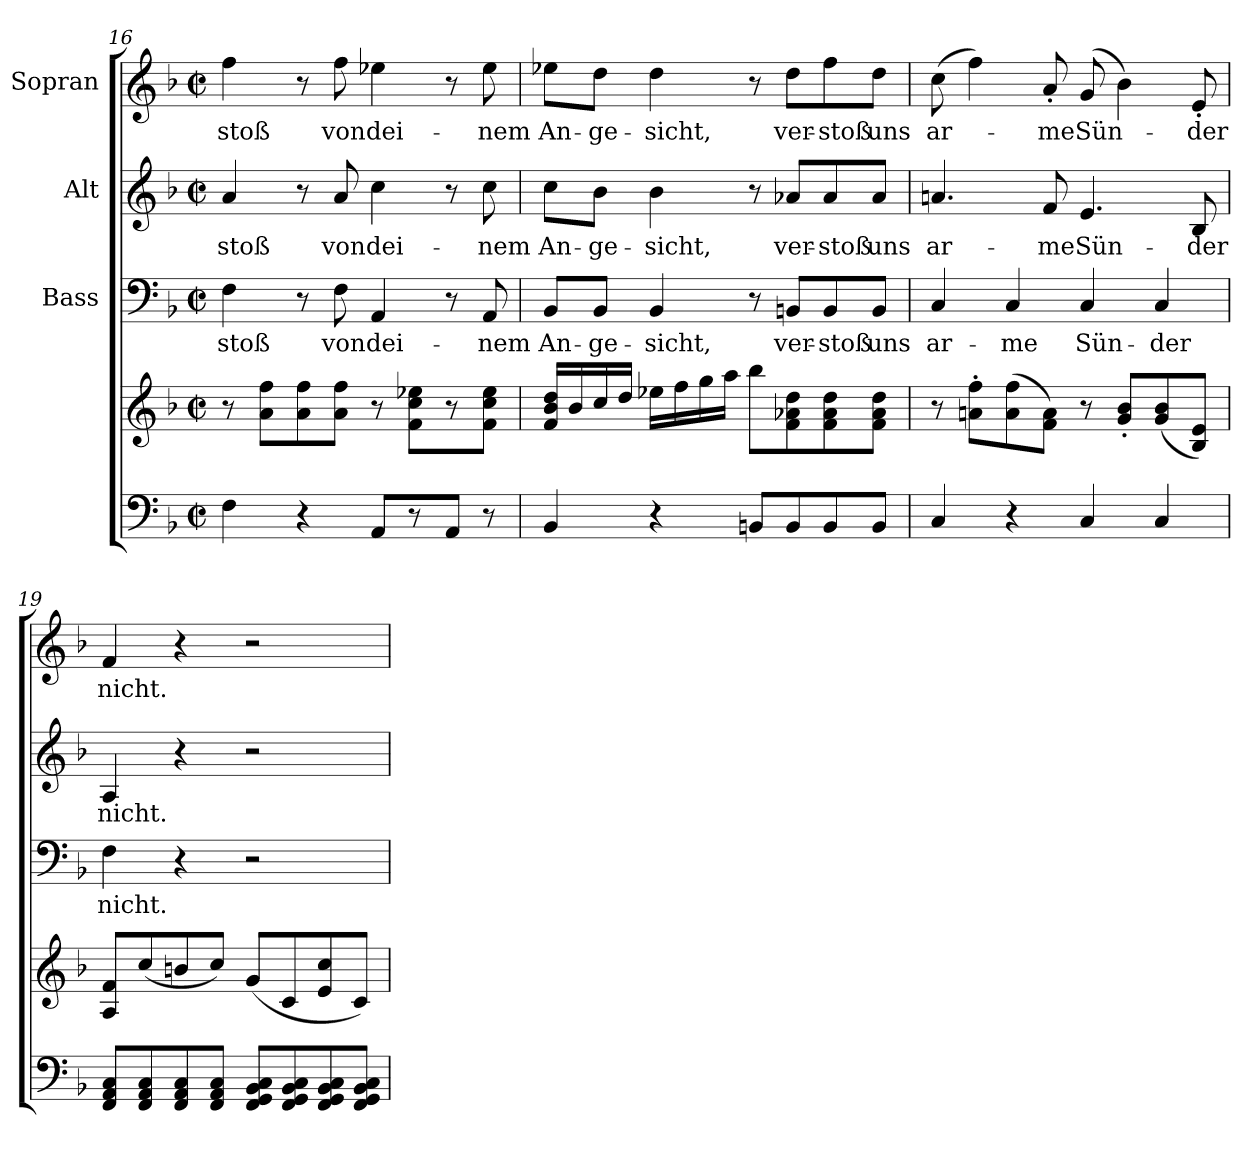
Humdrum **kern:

**kern	**kern	**kern	**text	**kern	**text	**kern	**text
*part4	*part4	*part3	*part3	*part2	*part2	*part1	*part1
*staff5	*staff4	*staff3	*staff3	*staff2	*staff2	*staff1	*staff1
*	*	*I"Bass	*	*I"Alt	*	*I"Sopran	*
!!LO:PB:g=z
*clefF4	*clefG2	*clefF4	*	*clefG2	*	*clefG2	*
*k[b-]	*k[b-]	*k[b-]	*	*k[b-]	*	*k[b-]	*
*F:	*F:	*F:	*	*F:	*	*F:	*
*M2/2	*M2/2	*M2/2	*	*M2/2	*	*M2/2	*
*met(c|)	*met(c|)	*met(c|)	*	*met(c|)	*	*met(c|)	*
=16	=16	=16	=16	=16	=16	=16	=16
!	!	!	!LO:LY:b	!	!LO:LY:b	!	!LO:LY:b
4F\	8r	4F\	-stoß	4a/	-stoß	4ff\	-stoß
.	8a\ 8ff\L	.	.	.	.	.	.
4r	8a\ 8ff\	8r	.	8r	.	8r	.
!	!	!	!LO:LY:b	!	!LO:LY:b	!	!LO:LY:b
.	8a\ 8ff\J	8F\	von	8a/	von	8ff\	von
!	!	!	!LO:LY:b	!	!LO:LY:b	!	!LO:LY:b
8AA/L	8r	4AA/	dei-	4cc\	dei-	4ee-X\	dei-
8r	8f\ 8cc\ 8ee-X\L	.	.	.	.	.	.
8AA/J	8r	8r	.	8r	.	8r	.
!	!	!	!LO:LY:b	!	!LO:LY:b	!	!LO:LY:b
8r	8f\ 8cc\ 8ee-\J	8AA/	-nem	8cc\	-nem	8ee-\	-nem
=17	=17	=17	=17	=17	=17	=17	=17
!	!	!	!LO:LY:b	!	!LO:LY:b	!	!LO:LY:b
4BB-/	16f/ 16b-/ 16dd/LL	8BB-/L	An-	8cc\L	An-	8ee-X\L	An-
.	16b-/	.	.	.	.	.	.
!	!	!	!LO:LY:b	!	!LO:LY:b	!	!LO:LY:b
.	16cc/	8BB-/J	-ge-	8b-\J	-ge-	8dd\J	-ge-
.	16dd/JJ	.	.	.	.	.	.
!	!	!	!LO:LY:b	!	!LO:LY:b	!	!LO:LY:b
4r	16ee-X\LL	4BB-/	-sicht,	4b-\	-sicht,	4dd\	-sicht,
.	16ff\	.	.	.	.	.	.
.	16gg\	.	.	.	.	.	.
.	16aa\JJ	.	.	.	.	.	.
8BBn/L	8bb-\L	8r	.	8r	.	8r	.
!	!	!	!LO:LY:b	!	!LO:LY:b	!	!LO:LY:b
8BB/	8f\ 8a-X\ 8dd\	8BBn/L	ver-	8a-X/L	ver-	8dd\L	ver-
!	!	!	!LO:LY:b	!	!LO:LY:b	!	!LO:LY:b
8BB/	8f\ 8a-\ 8dd\	8BB/	-stoß	8a-/	-stoß	8ff\	-stoß
!	!	!	!LO:LY:b	!	!LO:LY:b	!	!LO:LY:b
8BB/J	8f\ 8a-\ 8dd\J	8BB/J	uns	8a-/J	uns	8dd\J	uns
=18	=18	=18	=18	=18	=18	=18	=18
!	!	!	!LO:LY:b	!	!LO:LY:b	!	!LO:LY:b
4C/	8r	4C/	ar-	4.an/	ar-	(>8cc\	ar-
.	8an\'> 8ff\'>L	.	.	.	.	4ff\)	.
!	!	!	!LO:LY:b	!	!	!	!
4r	(>8a\ 8ff\	4C/	-me	.	.	.	.
!	!	!	!	!	!LO:LY:b	!	!LO:LY:b
.	8f\ 8a\J)	.	.	8f/	-me	8a'</	-me
!	!	!	!LO:LY:b	!	!LO:LY:b	!	!LO:LY:b
4C/	8r	4C/	Sün-	4.e/	Sün-	(<8g/	Sün-
.	8g/'< 8b-/'<L	.	.	.	.	4b-\)	.
!	!	!	!LO:LY:b	!	!	!	!
4C/	(<8g/ 8b-/	4C/	-der	.	.	.	.
!	!	!	!	!	!LO:LY:b	!	!LO:LY:b
.	8B-/ 8e/J)	.	.	8B-/	-der	8e'</	-der
!!LO:LB:g=z
=19	=19	=19	=19	=19	=19	=19	=19
!	!	!	!LO:LY:b	!	!LO:LY:b	!	!LO:LY:b
8FF/ 8AA/ 8C/L	8A/ 8f/L	4F\	nicht.	4A/	nicht.	4f/	nicht.
8FF/ 8AA/ 8C/	(<8cc/	.	.	.	.	.	.
8FF/ 8AA/ 8C/	8bn/	4r	.	4r	.	4r	.
8FF/ 8AA/ 8C/J	8cc/J)	.	.	.	.	.	.
8FF/ 8GG/ 8BB-/ 8C/L	(<8g/L	2r	.	2r	.	2r	.
8FF/ 8GG/ 8BB-/ 8C/	8c/	.	.	.	.	.	.
8FF/ 8GG/ 8BB-/ 8C/	8e/ 8cc/	.	.	.	.	.	.
8FF/ 8GG/ 8BB-/ 8C/J	8c/J)	.	.	.	.	.	.
=	=	=	=	=	=	=	=
*-	*-	*-	*-	*-	*-	*-	*-
